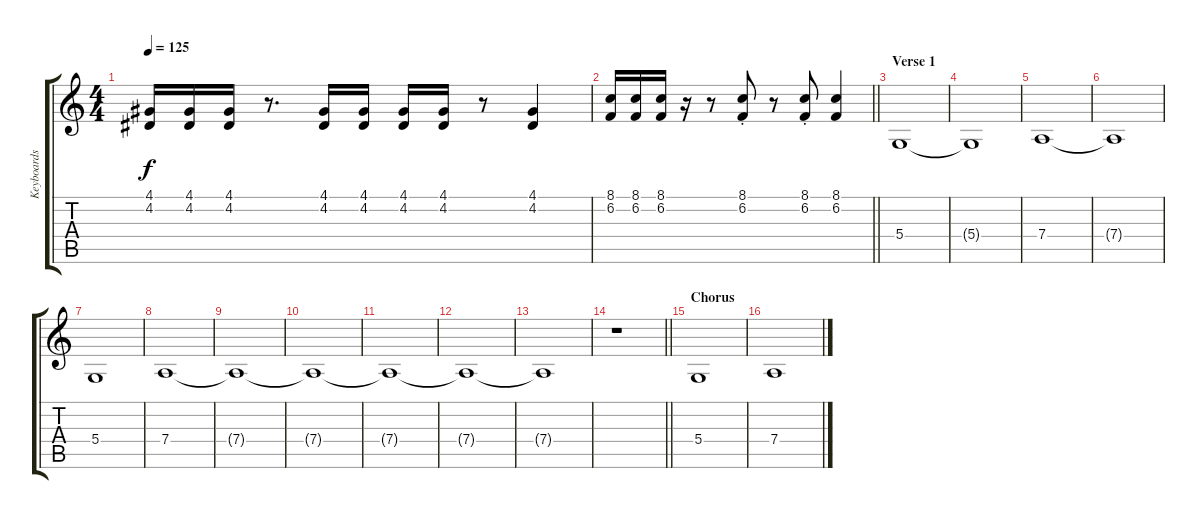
\track ("Keyboards" "Keyboards") {instrument harpsichord}
\staff {score tabs}
\tuning (E4 B3 G3 D3 A2 E2) {hide}
\ts (4 4)
\tempo 125
\clef g2
\ks c
(4.1 4.2).16{dy f} (4.1 4.2).16 (4.1 4.2).16 r.8{d} (4.1 4.2).16 (4.1 4.2).16 (4.1 4.2).16 (4.1 4.2).16 r.8 (4.1 4.2).4 |
\barLineRight lightlight
(8.1 6.2).16 (8.1 6.2).16 (8.1 6.2).16 r.16 r.8 (8.1{st} 6.2{st}).8 r.8 (8.1{st} 6.2{st}).8 (8.1 6.2).4 |
\section ("" "Verse 1")
5.4.1{volume 7 instrument tremolostrings} |
5.4{t}.1 |
7.4.1 |
7.4{t}.1 |
5.4.1 |
7.4.1 |
7.4{t}.1 |
7.4{t}.1 |
7.4{t}.1 |
7.4{t}.1 |
7.4{t}.1 |
\barLineRight lightlight
r.1 |
\section ("" "Chorus")
5.4.1 |
7.4.1
